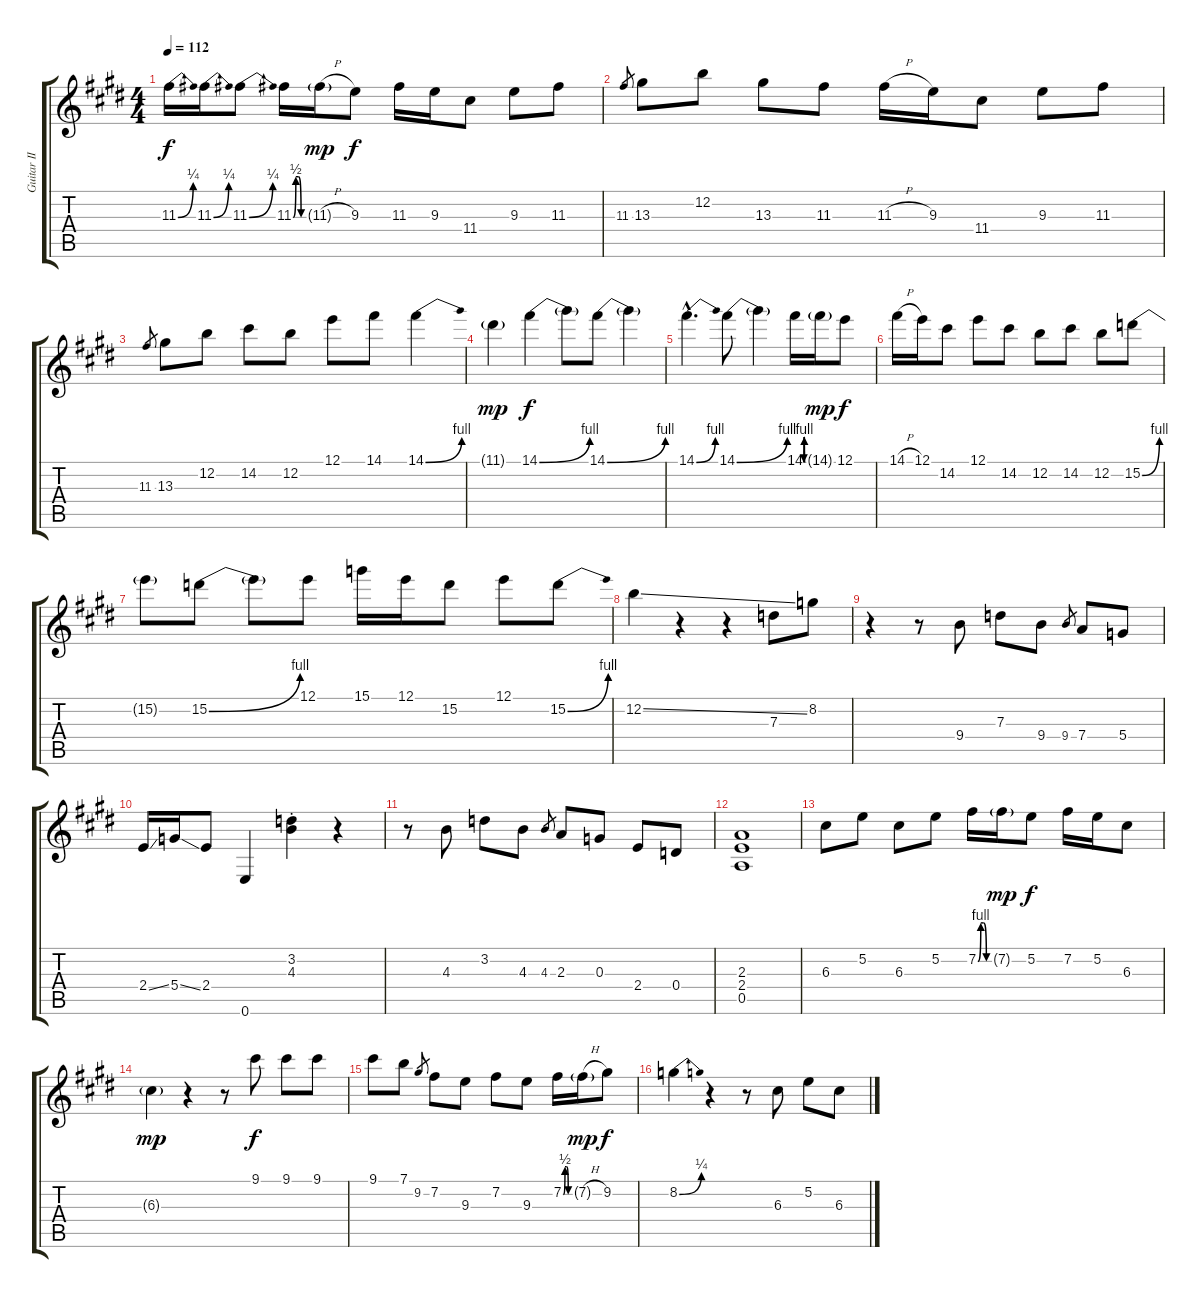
\track ("Guitar II" "Guitar II") {instrument electricguitarclean}
\staff {score tabs}
\tuning (E4 B3 G3 D3 A2 E2) {hide}
\ts (4 4)
\tempo 112
\clef g2
\ks e
11.3{be (bend 0 0 60 1)}.16{dy f} 11.3{be (bend 0 0 60 1)}.16 11.3{be (bend 0 0 60 1)}.8 11.3{be (custom 0 0 15 2 30 2 45 0 60 0)}.16 11.3{h g}.16{dy mp} 9.3.8{dy f} 11.3.16 9.3.16 11.4.8 9.3.8 11.3.8 |
11.3.8{gr} 13.3.8 12.2.8 13.3.8 11.3.8 11.3{h}.16 9.3.16 11.4.8 9.3.8 11.3.8 |
11.3.8{gr} 13.3.8 12.2.8 14.2.8 12.2.8 12.1.8 14.1.8 14.1{be (bend 0 0 60 4)}.4 |
11.1{g}.4{dy mp} 14.1{be (bend 0 0 60 4)}.4{dy f} 14.1{t}.8 14.1{be (bend 0 0 60 4)}.8 14.1{t}.4 |
14.1{be (bend 0 0 60 4) hac}.4{d} 14.1{be (bend 0 0 60 4)}.8 14.1{t}.4 14.1{be (custom 0 0 15 4 30 4 45 0 60 0)}.16 14.1{g}.16{dy mp} 12.1.8{dy f} |
14.1{h}.16 12.1.16 14.2.8 12.1.8 14.2.8 12.2.8 14.2.8 12.2.8 15.2{be (bend 0 0 60 4)}.8 |
15.2{t}.8 15.2{be (bend 0 0 60 4)}.8 15.2{t}.8 12.1.8 15.1.16 12.1.16 15.2.8 12.1.8 15.2{be (bend 0 0 60 4)}.8 |
12.2{ss}.4 r.4 r.4 7.3.8 8.2.8 |
r.4 r.8 9.4.8 7.3.8 9.4.8 9.4.8{gr} 7.4.8 5.4.8 |
2.4{ss}.16 5.4{ss}.16 2.4.8 0.6.4 (3.2{st} 4.3{st}).4 r.4 |
r.8 4.3.8 3.2.8 4.3.8 4.3.8{gr} 2.3.8 0.3.8 2.4.8 0.4.8 |
(2.3 2.4 0.5).1 |
6.3.8 5.2.8 6.3.8 5.2.8 7.2{be (custom 0 0 15 4 30 4 45 0 60 0)}.16 7.2{g}.16{dy mp} 5.2.8{dy f} 7.2.16 5.2.16 6.3.8 |
6.3{g}.4{dy mp} r.4 r.8 9.1.8{dy f} 9.1.8 9.1.8 |
9.1.8 7.1.8 9.2.8{gr} 7.2.8 9.3.8 7.2.8 9.3.8 7.2{be (custom 0 0 15 2 30 2 45 0 60 0)}.16 7.2{h g}.16{dy mp} 9.2.8{dy f} |
8.2{be (bend 0 0 60 1)}.4 r.4 r.8 6.3.8 5.2.8 6.3.8
